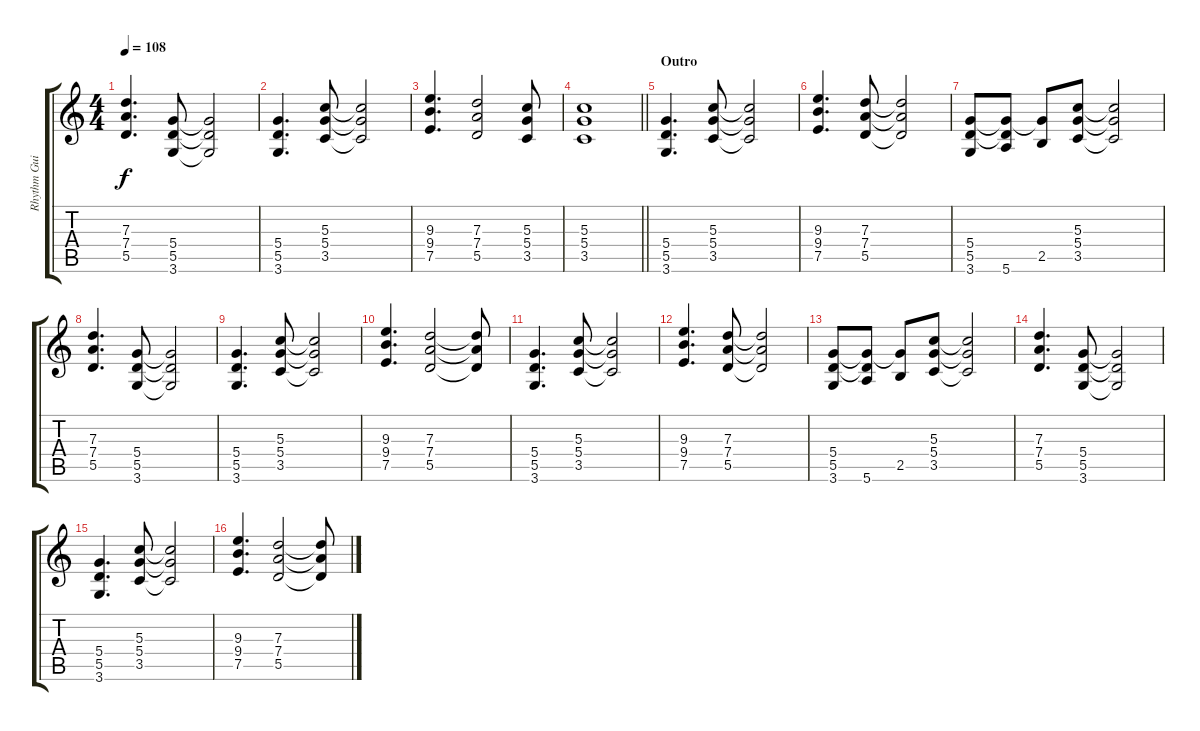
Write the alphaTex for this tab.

\track ("Rhythm Guitar" "Rhythm Gui") {instrument overdrivenguitar}
\staff {score tabs}
\tuning (E4 B3 G3 D3 A2 E2) {hide}
\ts (4 4)
\tempo 108
\clef g2
\ks c
(7.3 7.4 5.5).4{d dy f} (5.4 5.5 3.6).8 (5.4{t} 5.5{t} 3.6{t}).2 |
(5.4 5.5 3.6).4{d} (5.3 5.4 3.5).8 (5.3{t} 5.4{t} 3.5{t}).2 |
(9.3 9.4 7.5).4{d} (7.3 7.4 5.5).2 (5.3 5.4 3.5).8 |
\barLineRight lightlight
(5.3 5.4 3.5).1 |
\section ("" "Outro")
(5.4 5.5 3.6).4{d} (5.3 5.4 3.5).8 (5.3{t} 5.4{t} 3.5{t}).2 |
(9.3 9.4 7.5).4{d} (7.3 7.4 5.5).8 (7.3{t} 7.4{t} 5.5{t}).2 |
(5.4 5.5 3.6).8 (5.4{t} 5.5{t} 5.6).8 (5.4{t} 2.5).8 (5.3 5.4 3.5).8 (5.3{t} 5.4{t} 3.5{t}).2 |
(7.3 7.4 5.5).4{d} (5.4 5.5 3.6).8 (5.4{t} 5.5{t} 3.6{t}).2 |
(5.4 5.5 3.6).4{d} (5.3 5.4 3.5).8 (5.3{t} 5.4{t} 3.5{t}).2 |
(9.3 9.4 7.5).4{d} (7.3 7.4 5.5).2 (7.3{t} 7.4{t} 5.5{t}).8 |
(5.4 5.5 3.6).4{d} (5.3 5.4 3.5).8 (5.3{t} 5.4{t} 3.5{t}).2 |
(9.3 9.4 7.5).4{d} (7.3 7.4 5.5).8 (7.3{t} 7.4{t} 5.5{t}).2 |
(5.4 5.5 3.6).8 (5.4{t} 5.5{t} 5.6).8 (5.4{t} 2.5).8 (5.3 5.4 3.5).8 (5.3{t} 5.4{t} 3.5{t}).2 |
(7.3 7.4 5.5).4{d} (5.4 5.5 3.6).8 (5.4{t} 5.5{t} 3.6{t}).2 |
(5.4 5.5 3.6).4{d} (5.3 5.4 3.5).8 (5.3{t} 5.4{t} 3.5{t}).2 |
(9.3 9.4 7.5).4{d} (7.3 7.4 5.5).2 (7.3{t} 7.4{t} 5.5{t}).8
